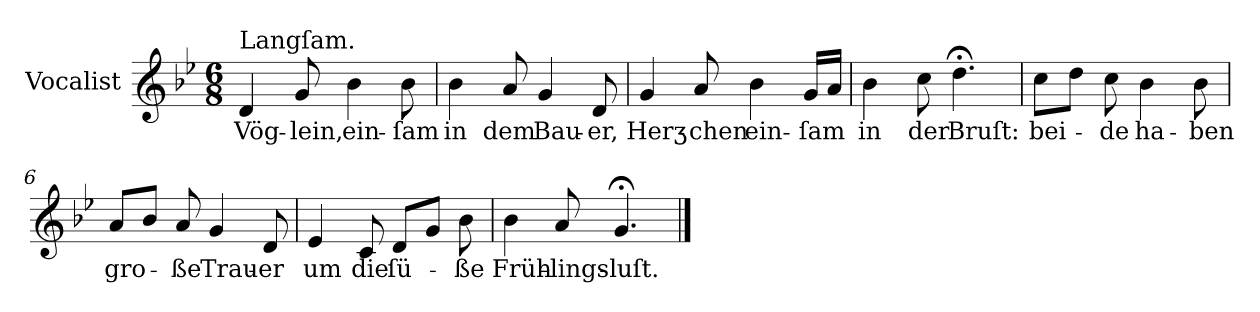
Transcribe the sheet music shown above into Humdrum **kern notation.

**kern	**text
*part1	*part1
*staff1	*staff1
*I"Vocalist	*
*clefG2	*
*k[b-e-]	*
*g:	*
*M6/8	*
=1	=1
!LO:TX:a:t=Langſam.	!
4d	Vög-
8g	-lein,
4b-	ein-
8b-	-ſam
=2	=2
4b-	in
8a	dem
4g	Bau-
8d	-er,
=3	=3
4g	Herʒ-
8a	-chen
4b-	ein-
16gLL	-ſam
16aJJ	.
=4	=4
4b-	in
8cc	der
4.dd;<	Bruſt:
=5	=5
8ccL	bei-
8ddJ	.
8cc	-de
4b-	ha-
8b-	-ben
=6	=6
8aL	gro-
8b-J	.
8a	-ße
4g	Trau-
8d	-er
=7	=7
4e-	um
8c	die
8dL	ſü-
8gJ	.
8b-	-ße
=8	=8
4b-	Früh-
8a	-lings-
4.g;<	-luſt.
==	==
*-	*-
